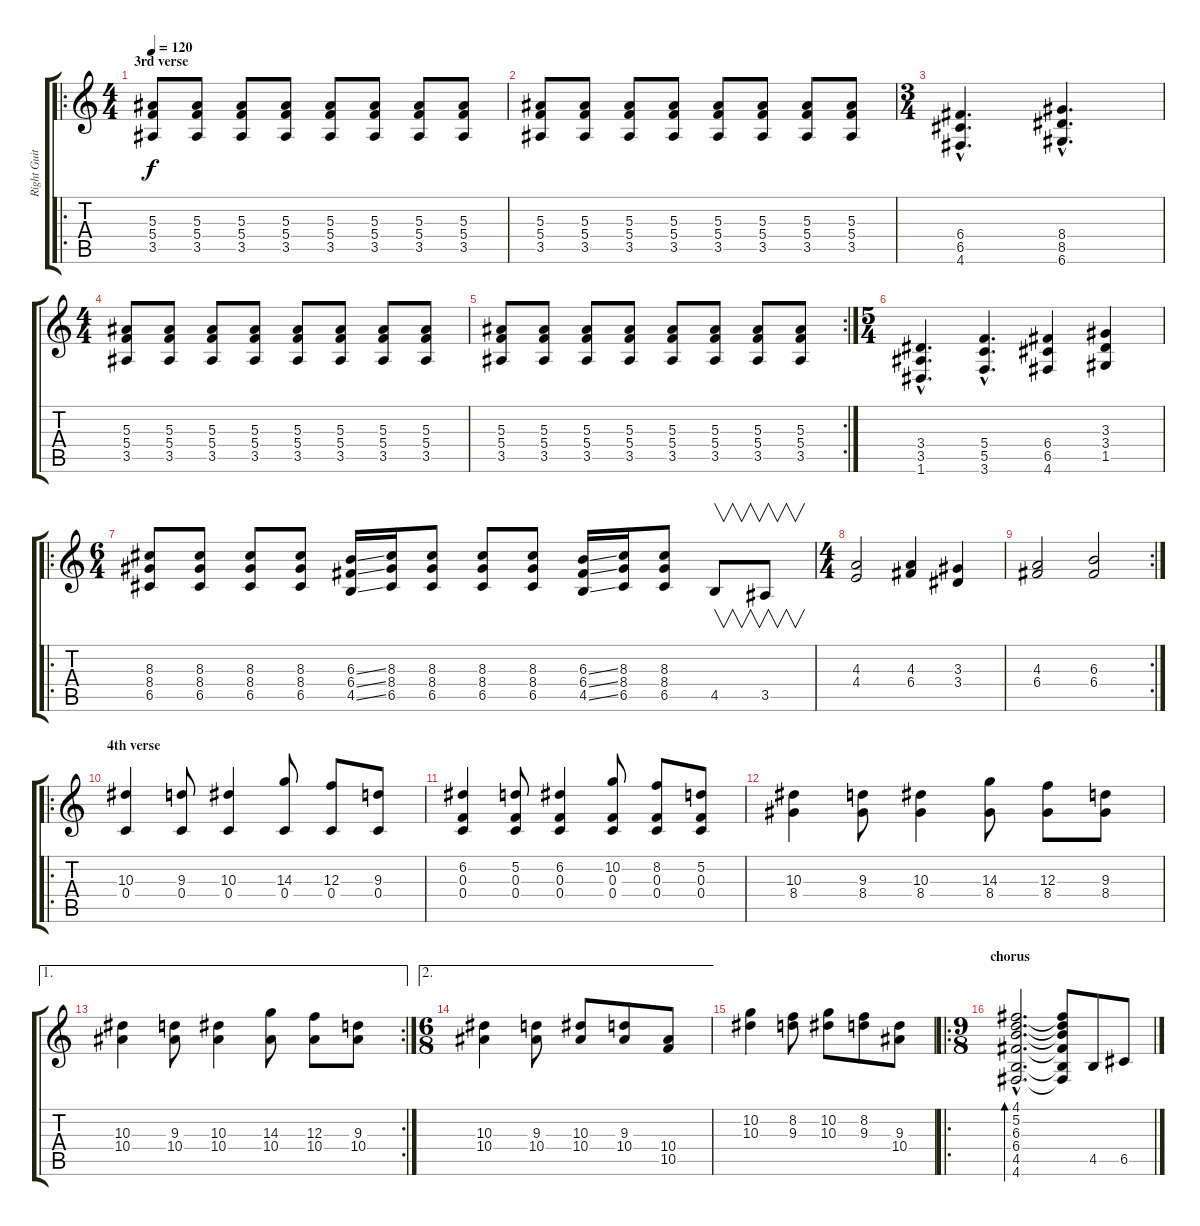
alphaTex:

\track ("Right Guitar" "Right Guit") {instrument distortionguitar}
\staff {score tabs}
\tuning (D4 A3 F3 C3 G2 D2) {hide}
\ro
\ts (4 4)
\section ("" "3rd verse")
\tempo 120
\clef g2
\ks c
(5.3 5.4 3.5).8{dy f volume 13 instrument distortionguitar} (5.3 5.4 3.5).8 (5.3 5.4 3.5).8 (5.3 5.4 3.5).8 (5.3 5.4 3.5).8 (5.3 5.4 3.5).8 (5.3 5.4 3.5).8 (5.3 5.4 3.5).8 |
(5.3 5.4 3.5).8 (5.3 5.4 3.5).8 (5.3 5.4 3.5).8 (5.3 5.4 3.5).8 (5.3 5.4 3.5).8 (5.3 5.4 3.5).8 (5.3 5.4 3.5).8 (5.3 5.4 3.5).8 |
\ts (3 4)
(6.4{hac} 6.5{hac} 4.6{hac}).4{d} (8.4{hac} 8.5{hac} 6.6{hac}).4{d} |
\ts (4 4)
(5.3 5.4 3.5).8 (5.3 5.4 3.5).8 (5.3 5.4 3.5).8 (5.3 5.4 3.5).8 (5.3 5.4 3.5).8 (5.3 5.4 3.5).8 (5.3 5.4 3.5).8 (5.3 5.4 3.5).8 |
\rc 2
(5.3 5.4 3.5).8 (5.3 5.4 3.5).8 (5.3 5.4 3.5).8 (5.3 5.4 3.5).8 (5.3 5.4 3.5).8 (5.3 5.4 3.5).8 (5.3 5.4 3.5).8 (5.3 5.4 3.5).8 |
\ts (5 4)
(3.4{hac} 3.5{hac} 1.6{hac}).4{d} (5.4{hac} 5.5{hac} 3.6{hac}).4{d} (6.4 6.5 4.6).4 (3.3 3.4 1.5).4 |
\ro
\ts (6 4)
(8.3 8.4 6.5).8 (8.3 8.4 6.5).8 (8.3 8.4 6.5).8 (8.3 8.4 6.5).8 (6.3{ss} 6.4{ss} 4.5{ss}).16 (8.3 8.4 6.5).16 (8.3 8.4 6.5).8 (8.3 8.4 6.5).8 (8.3 8.4 6.5).8 (6.3{ss} 6.4{ss} 4.5{ss}).16 (8.3 8.4 6.5).16 (8.3 8.4 6.5).8 4.5.8{v} 3.5.8{v} |
\ts (4 4)
(4.3 4.4).2 (4.3 6.4).4 (3.3 3.4).4 |
\rc 2
(4.3 6.4).2 (6.3 6.4).2 |
\ro
\section ("" "4th verse")
(10.3 0.4).4{volume 13 instrument distortionguitar} (9.3 0.4).8 (10.3 0.4).4 (14.3 0.4).8 (12.3 0.4).8 (9.3 0.4).8 |
(6.2 0.3 0.4).4 (5.2 0.3 0.4).8 (6.2 0.3 0.4).4 (10.2 0.3 0.4).8 (8.2 0.3 0.4).8 (5.2 0.3 0.4).8 |
(10.3 8.4).4 (9.3 8.4).8 (10.3 8.4).4 (14.3 8.4).8 (12.3 8.4).8 (9.3 8.4).8 |
\ae 1
\rc 2
(10.3 10.4).4 (9.3 10.4).8 (10.3 10.4).4 (14.3 10.4).8 (12.3 10.4).8 (9.3 10.4).8 |
\ae 2
\ts (6 8)
(10.3 10.4).4 (9.3 10.4).8 (10.3 10.4).8 (9.3 10.4).8 (10.4 10.5).8 |
(10.2 10.3).4 (8.2 9.3).8 (10.2 10.3).8 (8.2 9.3).8 (9.3 10.4).8 |
\ro
\ts (9 8)
\section ("" "chorus")
(4.1{hac} 5.2{hac} 6.3{hac} 6.4{hac} 4.5{hac} 4.6{hac}).2{d bd 30 volume 13 instrument distortionguitar} (4.1{t} 5.2{t} 6.3{t} 6.4{t} 4.5{t} 4.6{t}).8 4.5.8 6.5.8
